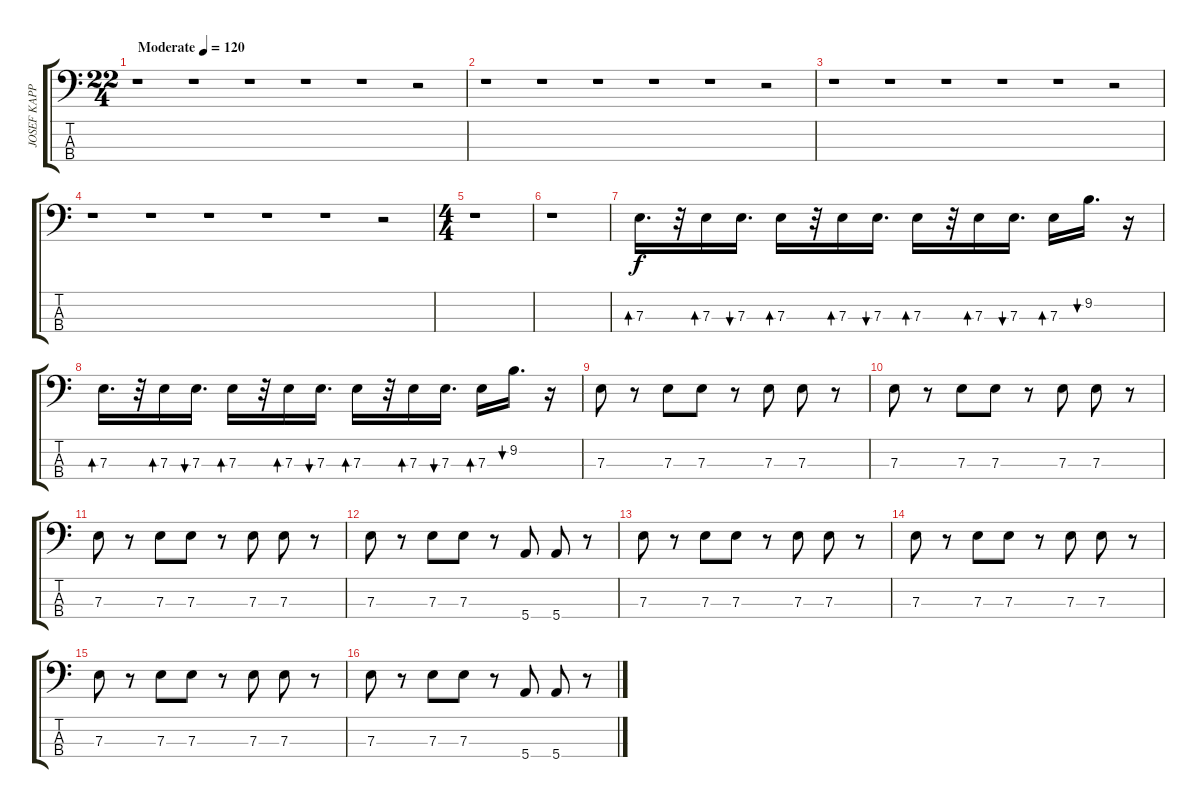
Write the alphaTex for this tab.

\track ("JOSEF KAPPL" "JOSEF KAPP") {instrument electricbassfinger}
\staff {score tabs}
\tuning (G2 D2 A1 E1) {hide}
\ts (22 4)
\tempo (120 "Moderate")
\clef f4
\ks c
r.1{dy f instrument electricbassfinger} r.1 r.1 r.1 r.1 r.2 |
r.1 r.1 r.1 r.1 r.1 r.2 |
r.1 r.1 r.1 r.1 r.1 r.2 |
r.1 r.1 r.1 r.1 r.1 r.2 |
\ts (4 4)
r.1 |
r.1 |
7.3.16{d bd 60} r.32 7.3.16{bd 60} 7.3.16{d bu 60} 7.3.16{bd 60} r.32 7.3.16{bd 60} 7.3.16{d bu 60} 7.3.16{bd 60} r.32 7.3.16{bd 60} 7.3.16{d bu 60} 7.3.16{bd 60} 9.2.16{d bu 60} r.16 |
7.3.16{d bd 60} r.32 7.3.16{bd 60} 7.3.16{d bu 60} 7.3.16{bd 60} r.32 7.3.16{bd 60} 7.3.16{d bu 60} 7.3.16{bd 60} r.32 7.3.16{bd 60} 7.3.16{d bu 60} 7.3.16{bd 60} 9.2.16{d bu 60} r.16 |
7.3.8 r.8 7.3.8 7.3.8 r.8 7.3.8 7.3.8 r.8 |
7.3.8 r.8 7.3.8 7.3.8 r.8 7.3.8 7.3.8 r.8 |
7.3.8 r.8 7.3.8 7.3.8 r.8 7.3.8 7.3.8 r.8 |
7.3.8 r.8 7.3.8 7.3.8 r.8 5.4.8 5.4.8 r.8 |
7.3.8 r.8 7.3.8 7.3.8 r.8 7.3.8 7.3.8 r.8 |
7.3.8 r.8 7.3.8 7.3.8 r.8 7.3.8 7.3.8 r.8 |
7.3.8 r.8 7.3.8 7.3.8 r.8 7.3.8 7.3.8 r.8 |
7.3.8 r.8 7.3.8 7.3.8 r.8 5.4.8 5.4.8 r.8
